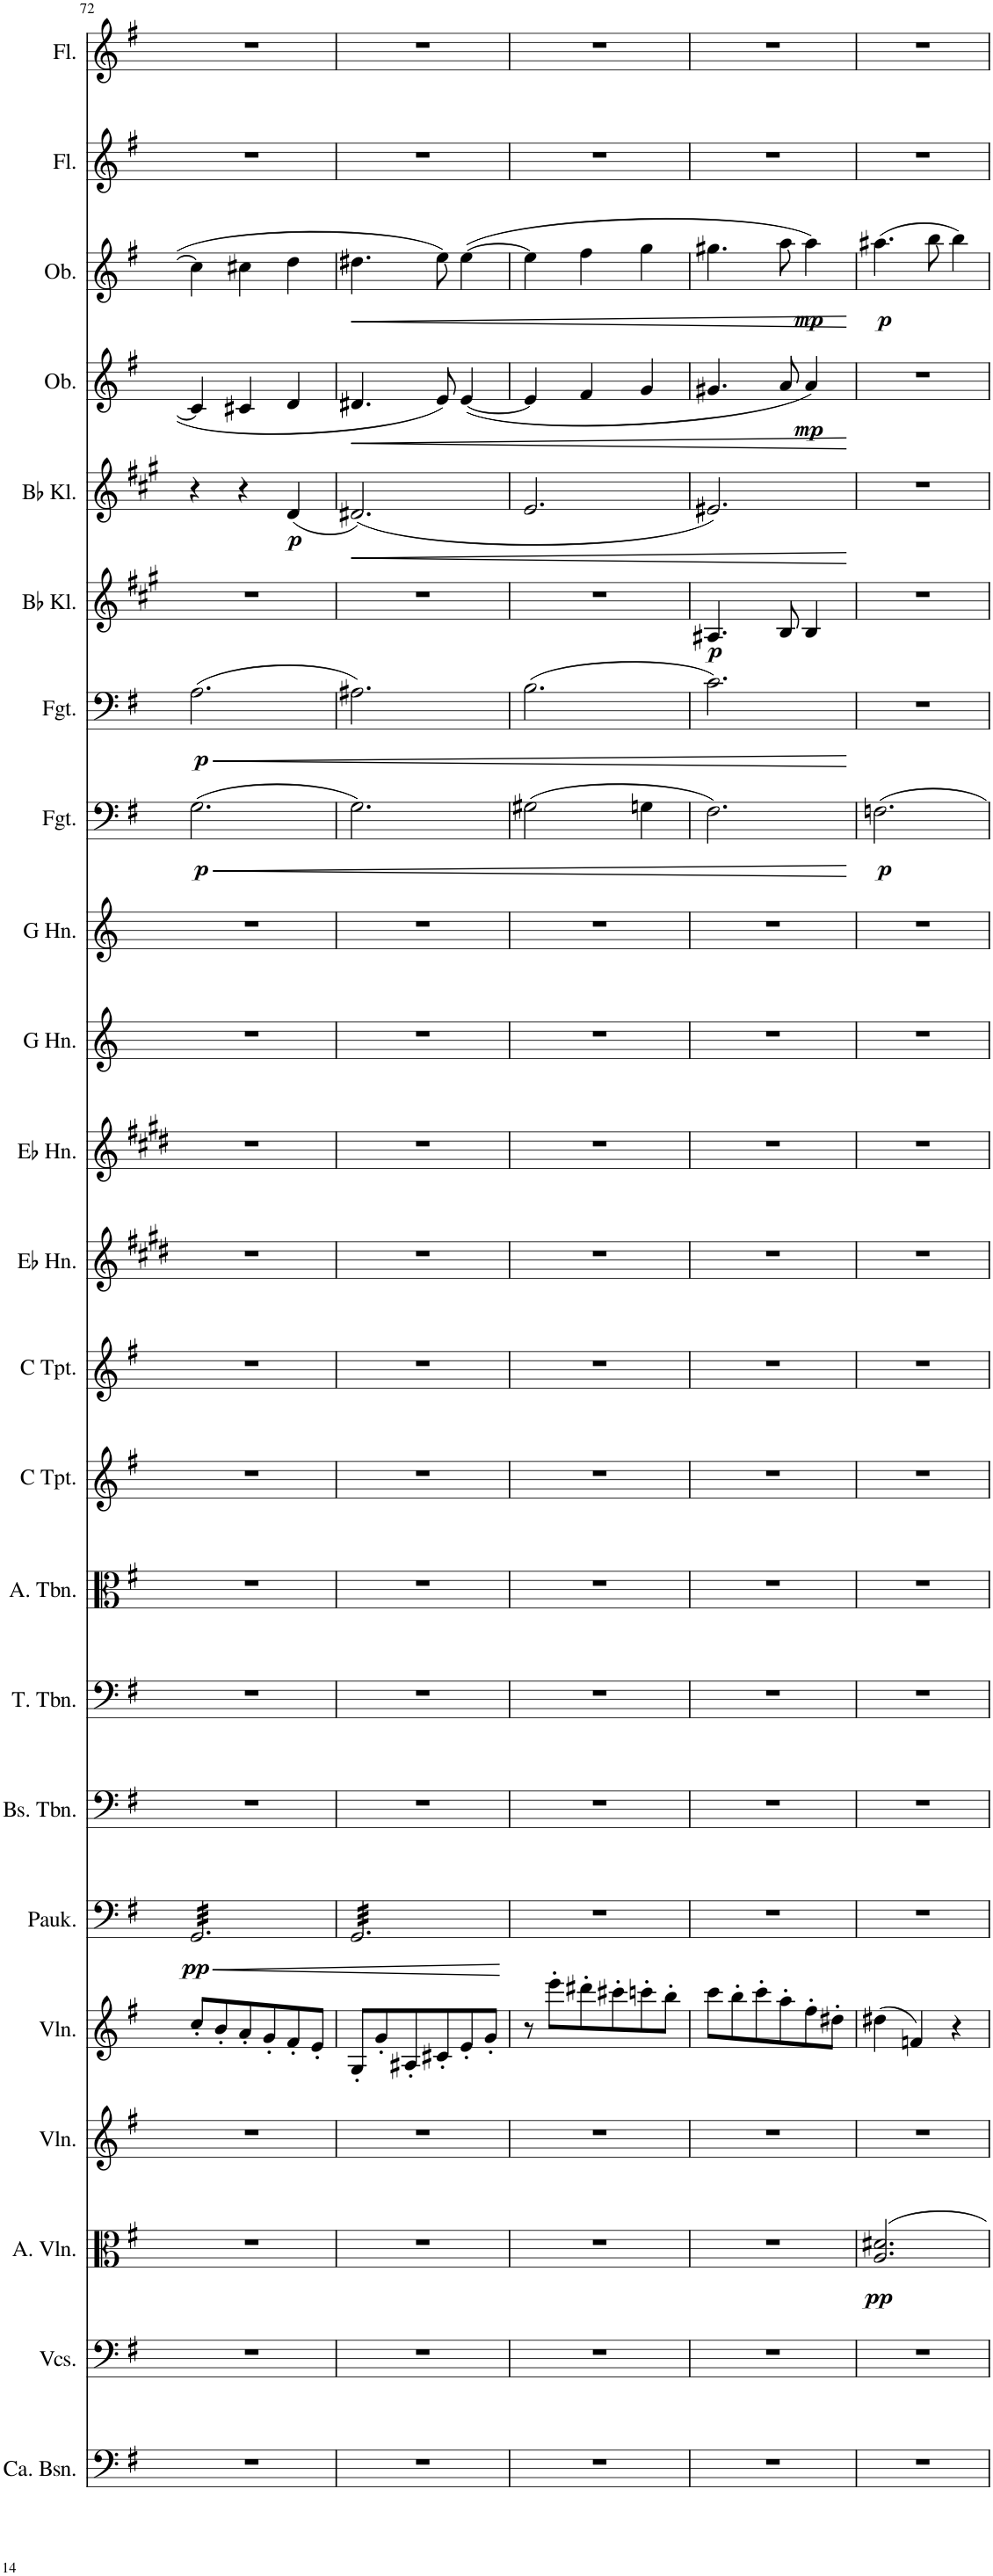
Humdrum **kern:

**kern	**kern	**kern	**dynam	**kern	**kern	**kern	**dynam	**kern	**kern	**kern	**kern	**kern	**kern	**kern	**kern	**kern	**kern	**dynam	**kern	**dynam	**kern	**dynam	**kern	**dynam	**kern	**dynam	**kern	**dynam	**kern	**kern
*part23	*part22	*part21	*part21	*part20	*part19	*part18	*part18	*part17	*part16	*part15	*part14	*part13	*part12	*part11	*part10	*part9	*part8	*part8	*part7	*part7	*part6	*part6	*part5	*part5	*part4	*part4	*part3	*part3	*part2	*part1
*staff23	*staff22	*staff21	*staff21	*staff20	*staff19	*staff18	*staff18	*staff17	*staff16	*staff15	*staff14	*staff13	*staff12	*staff11	*staff10	*staff9	*staff8	*staff8	*staff7	*staff7	*staff6	*staff6	*staff5	*staff5	*staff4	*staff4	*staff3	*staff3	*staff2	*staff1
*I"Contrabassen	*I"Violoncellos	*I"Altviolen	*	*I"Violen	*I"Violen	*I"Pauken	*	*I"Bas-trombone	*I"Tenor-trombone	*I"Alt-trombone	*I"Trompet in C	*I"Trompet in C	*I"Hoorn in Eb	*I"Hoorn in Eb	*I"Hoorn in G	*I"Hoorn in G	*I"Fagot	*	*I"Fagot	*	*I"Klarinet in Bb	*	*I"Klarinet in Bb	*	*I"Hobo	*	*I"Hobo	*	*I"Dwarsfluit	*I"Dwarsfluit
*I'Ca. Bsn.	*I'Vcs.	*I'A. Vln.	*	*I'Vln.	*I'Vln.	*I'Pauk.	*	*I'Bs. Tbn.	*I'T. Tbn.	*I'A. Tbn.	*	*	*	*	*	*	*I'Fgt.	*	*I'Fgt.	*	*	*	*	*	*	*	*	*	*	*
!!LO:PB:g=z
*clefF4	*clefF4	*clefC3	*	*clefG2	*clefG2	*clefF4	*	*clefF4	*clefF4	*clefC3	*clefG2	*clefG2	*clefG2	*clefG2	*clefG2	*clefG2	*clefF4	*	*clefF4	*	*clefG2	*	*clefG2	*	*clefG2	*	*clefG2	*	*clefG2	*clefG2
*Trd7c12	*	*	*	*	*	*	*	*	*	*	*Trd1c2	*Trd1c2	*Trd5c9	*Trd5c9	*Trd3c5	*Trd3c5	*	*	*	*	*Trd1c2	*	*Trd1c2	*	*	*	*	*	*	*
*k[f#]	*k[f#]	*k[f#]	*	*k[f#]	*k[f#]	*k[f#]	*	*k[f#]	*k[f#]	*k[f#]	*k[f#]	*k[f#]	*k[f#c#g#d#]	*k[f#c#g#d#]	*k[]	*k[]	*k[f#]	*	*k[f#]	*	*k[f#c#g#]	*	*k[f#c#g#]	*	*k[f#]	*	*k[f#]	*	*k[f#]	*k[f#]
*M3/4	*M3/4	*M3/4	*	*M3/4	*M3/4	*M3/4	*	*M3/4	*M3/4	*M3/4	*M3/4	*M3/4	*M3/4	*M3/4	*M3/4	*M3/4	*M3/4	*	*M3/4	*	*M3/4	*	*M3/4	*	*M3/4	*	*M3/4	*	*M3/4	*M3/4
=72	=72	=72	=72	=72	=72	=72	=72	=72	=72	=72	=72	=72	=72	=72	=72	=72	=72	=72	=72	=72	=72	=72	=72	=72	=72	=72	=72	=72	=72	=72
!	!	!	!	!	!	!	!LO:HP:b	!	!	!	!	!	!	!	!	!	!	!LO:HP:b	!	!LO:HP:b	!	!	!	!	!	!	!	!	!	!
!	!	!	!	!	!	!	!LO:DY:n=1:b	!	!	!	!	!	!	!	!	!	!	!LO:DY:n=1:b	!	!LO:DY:n=1:b	!	!	!	!	!	!	!	!	!	!
*	*	*	*	*	*	*tremolo	*	*	*	*	*	*	*	*	*	*	*	*	*	*	*	*	*	*	*	*	*	*	*	*
2.r	2.r	2.r	.	2.r	8cc'/L	32GG/LLL	< pp	2.r	2.r	2.r	2.r	2.r	2.r	2.r	2.r	2.r	(2.G\	< p	(2.A\	< p	2.r	.	4r	.	4c/]	.	4cc\]	.	2.r	2.r
.	.	.	.	.	.	32GG/	.	.	.	.	.	.	.	.	.	.	.	.	.	.	.	.	.	.	.	.	.	.	.	.
.	.	.	.	.	.	32GG/	.	.	.	.	.	.	.	.	.	.	.	.	.	.	.	.	.	.	.	.	.	.	.	.
.	.	.	.	.	.	32GG/	.	.	.	.	.	.	.	.	.	.	.	.	.	.	.	.	.	.	.	.	.	.	.	.
.	.	.	.	.	8b'/	32GG/	.	.	.	.	.	.	.	.	.	.	.	.	.	.	.	.	.	.	.	.	.	.	.	.
.	.	.	.	.	.	32GG/	.	.	.	.	.	.	.	.	.	.	.	.	.	.	.	.	.	.	.	.	.	.	.	.
.	.	.	.	.	.	32GG/	.	.	.	.	.	.	.	.	.	.	.	.	.	.	.	.	.	.	.	.	.	.	.	.
.	.	.	.	.	.	32GG/	.	.	.	.	.	.	.	.	.	.	.	.	.	.	.	.	.	.	.	.	.	.	.	.
.	.	.	.	.	8a'/	32GG/	.	.	.	.	.	.	.	.	.	.	.	.	.	.	.	.	4r	.	4c#X/	.	4cc#X\	.	.	.
.	.	.	.	.	.	32GG/	.	.	.	.	.	.	.	.	.	.	.	.	.	.	.	.	.	.	.	.	.	.	.	.
.	.	.	.	.	.	32GG/	.	.	.	.	.	.	.	.	.	.	.	.	.	.	.	.	.	.	.	.	.	.	.	.
.	.	.	.	.	.	32GG/	.	.	.	.	.	.	.	.	.	.	.	.	.	.	.	.	.	.	.	.	.	.	.	.
.	.	.	.	.	8g'/	32GG/	.	.	.	.	.	.	.	.	.	.	.	.	.	.	.	.	.	.	.	.	.	.	.	.
.	.	.	.	.	.	32GG/	.	.	.	.	.	.	.	.	.	.	.	.	.	.	.	.	.	.	.	.	.	.	.	.
.	.	.	.	.	.	32GG/	.	.	.	.	.	.	.	.	.	.	.	.	.	.	.	.	.	.	.	.	.	.	.	.
.	.	.	.	.	.	32GG/	.	.	.	.	.	.	.	.	.	.	.	.	.	.	.	.	.	.	.	.	.	.	.	.
!	!	!	!	!	!	!	!	!	!	!	!	!	!	!	!	!	!	!	!	!	!	!	!	!LO:DY:b	!	!	!	!	!	!
.	.	.	.	.	8f#'/	32GG/	.	.	.	.	.	.	.	.	.	.	.	.	.	.	.	.	(4d/	p	4d/	.	4dd\	.	.	.
.	.	.	.	.	.	32GG/	.	.	.	.	.	.	.	.	.	.	.	.	.	.	.	.	.	.	.	.	.	.	.	.
.	.	.	.	.	.	32GG/	.	.	.	.	.	.	.	.	.	.	.	.	.	.	.	.	.	.	.	.	.	.	.	.
.	.	.	.	.	.	32GG/	.	.	.	.	.	.	.	.	.	.	.	.	.	.	.	.	.	.	.	.	.	.	.	.
.	.	.	.	.	8e'/J	32GG/	.	.	.	.	.	.	.	.	.	.	.	.	.	.	.	.	.	.	.	.	.	.	.	.
.	.	.	.	.	.	32GG/	.	.	.	.	.	.	.	.	.	.	.	.	.	.	.	.	.	.	.	.	.	.	.	.
.	.	.	.	.	.	32GG/	.	.	.	.	.	.	.	.	.	.	.	.	.	.	.	.	.	.	.	.	.	.	.	.
.	.	.	.	.	.	32GG/JJJ	.	.	.	.	.	.	.	.	.	.	.	.	.	.	.	.	.	.	.	.	.	.	.	.
=73	=73	=73	=73	=73	=73	=73	=73	=73	=73	=73	=73	=73	=73	=73	=73	=73	=73	=73	=73	=73	=73	=73	=73	=73	=73	=73	=73	=73	=73	=73
!	!	!	!	!	!	!	!	!	!	!	!	!	!	!	!	!	!	!	!	!	!	!	!	!LO:HP:b	!	!LO:HP:b	!	!LO:HP:b	!	!
2.r	2.r	2.r	.	2.r	8G'/L	32GG/LLL	.	2.r	2.r	2.r	2.r	2.r	2.r	2.r	2.r	2.r	2.G\)	.	2.A#X\)	.	2.r	.	(2.d#X/)	<	4.d#X/	<	4.dd#X\	<	2.r	2.r
.	.	.	.	.	.	32GG/	.	.	.	.	.	.	.	.	.	.	.	.	.	.	.	.	.	.	.	.	.	.	.	.
.	.	.	.	.	.	32GG/	.	.	.	.	.	.	.	.	.	.	.	.	.	.	.	.	.	.	.	.	.	.	.	.
.	.	.	.	.	.	32GG/	.	.	.	.	.	.	.	.	.	.	.	.	.	.	.	.	.	.	.	.	.	.	.	.
.	.	.	.	.	8g'/	32GG/	.	.	.	.	.	.	.	.	.	.	.	.	.	.	.	.	.	.	.	.	.	.	.	.
.	.	.	.	.	.	32GG/	.	.	.	.	.	.	.	.	.	.	.	.	.	.	.	.	.	.	.	.	.	.	.	.
.	.	.	.	.	.	32GG/	.	.	.	.	.	.	.	.	.	.	.	.	.	.	.	.	.	.	.	.	.	.	.	.
.	.	.	.	.	.	32GG/	.	.	.	.	.	.	.	.	.	.	.	.	.	.	.	.	.	.	.	.	.	.	.	.
.	.	.	.	.	8A#X'/	32GG/	.	.	.	.	.	.	.	.	.	.	.	.	.	.	.	.	.	.	.	.	.	.	.	.
.	.	.	.	.	.	32GG/	.	.	.	.	.	.	.	.	.	.	.	.	.	.	.	.	.	.	.	.	.	.	.	.
.	.	.	.	.	.	32GG/	.	.	.	.	.	.	.	.	.	.	.	.	.	.	.	.	.	.	.	.	.	.	.	.
.	.	.	.	.	.	32GG/	.	.	.	.	.	.	.	.	.	.	.	.	.	.	.	.	.	.	.	.	.	.	.	.
.	.	.	.	.	8c#X'/	32GG/	.	.	.	.	.	.	.	.	.	.	.	.	.	.	.	.	.	.	8e/	.	8ee\	.	.	.
.	.	.	.	.	.	32GG/	.	.	.	.	.	.	.	.	.	.	.	.	.	.	.	.	.	.	.	.	.	.	.	.
.	.	.	.	.	.	32GG/	.	.	.	.	.	.	.	.	.	.	.	.	.	.	.	.	.	.	.	.	.	.	.	.
.	.	.	.	.	.	32GG/	.	.	.	.	.	.	.	.	.	.	.	.	.	.	.	.	.	.	.	.	.	.	.	.
.	.	.	.	.	8e'/	32GG/	.	.	.	.	.	.	.	.	.	.	.	.	.	.	.	.	.	.	([4e/	.	([4ee\	.	.	.
.	.	.	.	.	.	32GG/	.	.	.	.	.	.	.	.	.	.	.	.	.	.	.	.	.	.	.	.	.	.	.	.
.	.	.	.	.	.	32GG/	.	.	.	.	.	.	.	.	.	.	.	.	.	.	.	.	.	.	.	.	.	.	.	.
.	.	.	.	.	.	32GG/	.	.	.	.	.	.	.	.	.	.	.	.	.	.	.	.	.	.	.	.	.	.	.	.
.	.	.	.	.	8g'/J	32GG/	.	.	.	.	.	.	.	.	.	.	.	.	.	.	.	.	.	.	.	.	.	.	.	.
.	.	.	.	.	.	32GG/	.	.	.	.	.	.	.	.	.	.	.	.	.	.	.	.	.	.	.	.	.	.	.	.
.	.	.	.	.	.	32GG/	.	.	.	.	.	.	.	.	.	.	.	.	.	.	.	.	.	.	.	.	.	.	.	.
.	.	.	.	.	.	32GG/JJJ	.	.	.	.	.	.	.	.	.	.	.	.	.	.	.	.	.	.	.	.	.	.	.	.
*	*	*	*	*	*	*Xtremolo	*	*	*	*	*	*	*	*	*	*	*	*	*	*	*	*	*	*	*	*	*	*	*	*
.	.	.	.	.	.	.	[	.	.	.	.	.	.	.	.	.	.	.	.	.	.	.	.	.	.	.	.	.	.	.
=74	=74	=74	=74	=74	=74	=74	=74	=74	=74	=74	=74	=74	=74	=74	=74	=74	=74	=74	=74	=74	=74	=74	=74	=74	=74	=74	=74	=74	=74	=74
2.r	2.r	2.r	.	2.r	8r	2.r	.	2.r	2.r	2.r	2.r	2.r	2.r	2.r	2.r	2.r	(2G#X\	.	(2.B\	.	2.r	.	2.e/	.	4e/]	.	4ee\]	.	2.r	2.r
.	.	.	.	.	8eee'\L	.	.	.	.	.	.	.	.	.	.	.	.	.	.	.	.	.	.	.	.	.	.	.	.	.
.	.	.	.	.	8ddd#X'\	.	.	.	.	.	.	.	.	.	.	.	.	.	.	.	.	.	.	.	4f#/	.	4ff#\	.	.	.
.	.	.	.	.	8ccc#X'\	.	.	.	.	.	.	.	.	.	.	.	.	.	.	.	.	.	.	.	.	.	.	.	.	.
.	.	.	.	.	8cccn'\	.	.	.	.	.	.	.	.	.	.	.	4Gn\	.	.	.	.	.	.	.	4g/	.	4gg\	.	.	.
.	.	.	.	.	8bb'\J	.	.	.	.	.	.	.	.	.	.	.	.	.	.	.	.	.	.	.	.	.	.	.	.	.
=75	=75	=75	=75	=75	=75	=75	=75	=75	=75	=75	=75	=75	=75	=75	=75	=75	=75	=75	=75	=75	=75	=75	=75	=75	=75	=75	=75	=75	=75	=75
!	!	!	!	!	!	!	!	!	!	!	!	!	!	!	!	!	!	!	!	!	!	!LO:DY:b	!	!	!	!	!	!	!	!
2.r	2.r	2.r	.	2.r	8ccc\L	2.r	.	2.r	2.r	2.r	2.r	2.r	2.r	2.r	2.r	2.r	2.F#\)	.	2.c\)	.	4.A#X/	p	2.e#X/)	.	4.g#X/	.	4.gg#X\	.	2.r	2.r
.	.	.	.	.	8bb'\	.	.	.	.	.	.	.	.	.	.	.	.	.	.	.	.	.	.	.	.	.	.	.	.	.
.	.	.	.	.	8ccc'\	.	.	.	.	.	.	.	.	.	.	.	.	.	.	.	.	.	.	.	.	.	.	.	.	.
.	.	.	.	.	8aa'\	.	.	.	.	.	.	.	.	.	.	.	.	.	.	.	8B/	.	.	.	8a/	.	8aa\	.	.	.
!	!	!	!	!	!	!	!	!	!	!	!	!	!	!	!	!	!	!	!	!	!	!	!	!	!	!LO:DY:b	!	!LO:DY:b	!	!
.	.	.	.	.	8ff#'\	.	.	.	.	.	.	.	.	.	.	.	.	.	.	.	4B/	.	.	.	4a/)	mp	4aa\)	mp	.	.
.	.	.	.	.	8dd#X'\J	.	.	.	.	.	.	.	.	.	.	.	.	.	.	.	.	.	.	.	.	.	.	.	.	.
.	.	.	.	.	.	.	.	.	.	.	.	.	.	.	.	.	.	[	.	[	.	.	.	[	.	[	.	[	.	.
=76	=76	=76	=76	=76	=76	=76	=76	=76	=76	=76	=76	=76	=76	=76	=76	=76	=76	=76	=76	=76	=76	=76	=76	=76	=76	=76	=76	=76	=76	=76
!	!	!	!LO:DY:b	!	!	!	!	!	!	!	!	!	!	!	!	!	!	!LO:DY:b	!	!	!	!	!	!	!	!	!	!LO:DY:b	!	!
2.r	2.r	2.A/ 2.d#X/	pp	2.r	(4dd#X\	2.r	.	2.r	2.r	2.r	2.r	2.r	2.r	2.r	2.r	2.r	2.Fn\	p	2.r	.	2.r	.	2.r	.	2.r	.	(4.aa#X\	p	2.r	2.r
.	.	.	.	.	4fn/)	.	.	.	.	.	.	.	.	.	.	.	.	.	.	.	.	.	.	.	.	.	.	.	.	.
.	.	.	.	.	.	.	.	.	.	.	.	.	.	.	.	.	.	.	.	.	.	.	.	.	.	.	8bb\	.	.	.
.	.	.	.	.	4r	.	.	.	.	.	.	.	.	.	.	.	.	.	.	.	.	.	.	.	.	.	4bb\)	.	.	.
=	=	=	=	=	=	=	=	=	=	=	=	=	=	=	=	=	=	=	=	=	=	=	=	=	=	=	=	=	=	=
*-	*-	*-	*-	*-	*-	*-	*-	*-	*-	*-	*-	*-	*-	*-	*-	*-	*-	*-	*-	*-	*-	*-	*-	*-	*-	*-	*-	*-	*-	*-
